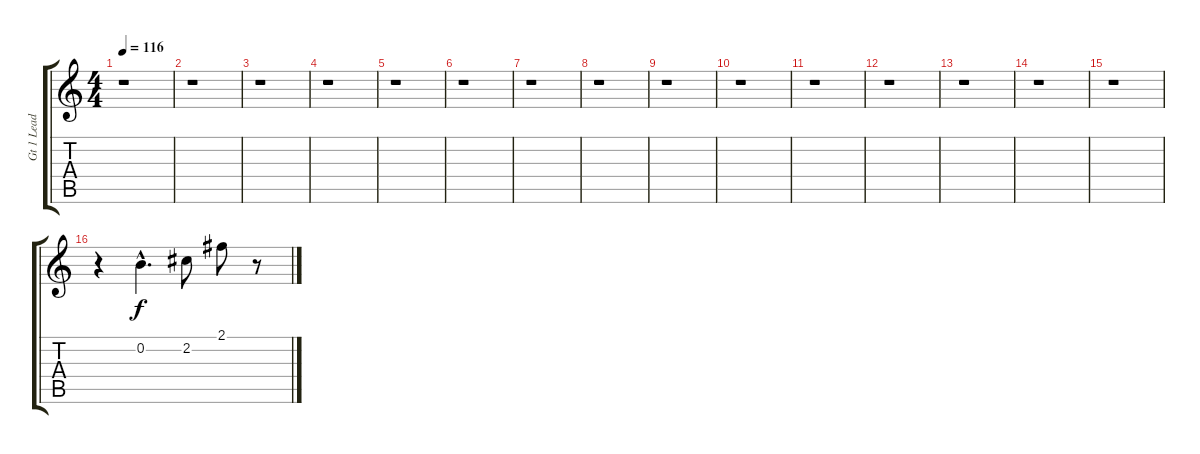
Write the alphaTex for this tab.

\track ("Gt 1 Lead P/Shift" "Gt 1 Lead ") {instrument overdrivenguitar}
\staff {score tabs}
\tuning (E4 B3 G3 D3 A2 E2) {hide}
\ts (4 4)
\tempo 116
\clef g2
\ks c
r.1{dy f} |
r.1 |
r.1 |
r.1 |
r.1 |
r.1 |
r.1 |
r.1 |
r.1 |
r.1 |
r.1 |
r.1 |
r.1 |
r.1 |
r.1 |
r.4 0.2{hac}.4{d} 2.2.8 2.1.8 r.8
